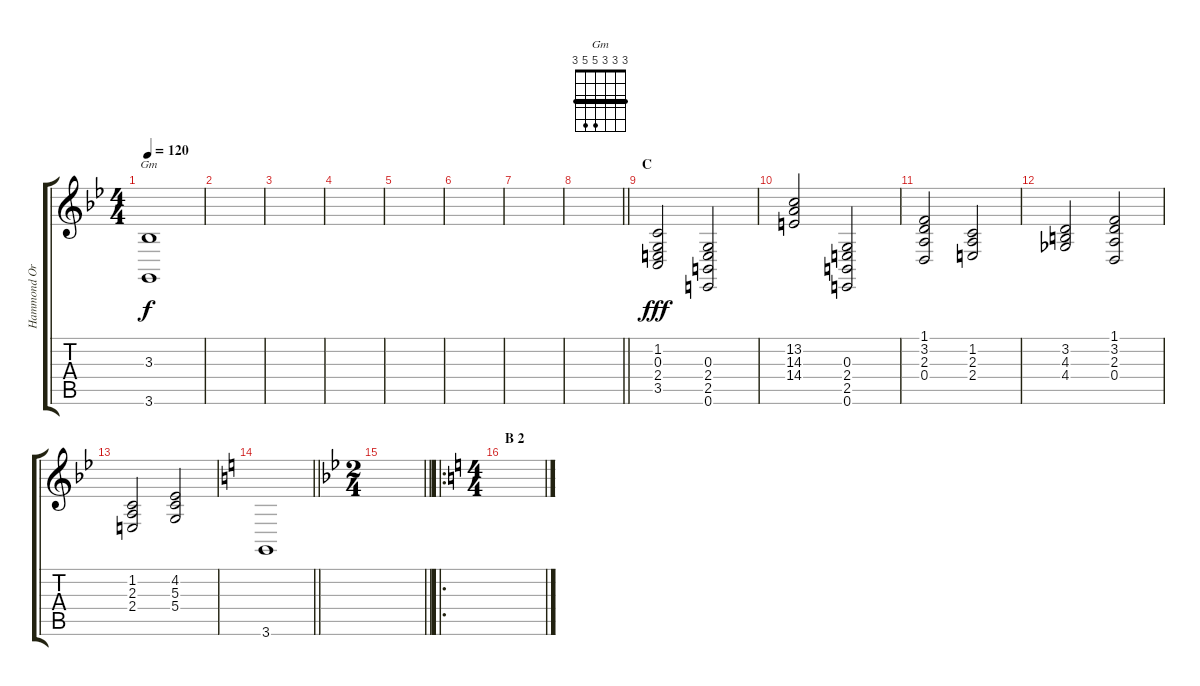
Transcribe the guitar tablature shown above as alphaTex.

\track ("Hammond Organ" "Hammond Or") {instrument drawbarorgan}
\staff {score tabs}
\tuning (E4 B3 G3 D3 A2 E2) {hide}
\chord ("Gm" 3 3 3 5 5 3) {barre 3}
\ts (4 4)
\tempo 120
\clef g2
\ks gminor
(3.3{t} 3.6{t}).1{ch "Gm" dy f} |
|
|
|
|
|
|
\barLineRight lightlight
|
\section ("" "C")
(1.2 0.3 2.4 3.5).2{dy fff} (0.3 2.4 2.5 0.6).2 |
(13.2 14.3 14.4).2 (0.3 2.4 2.5 0.6).2 |
(1.1 3.2 2.3 0.4).2 (1.2 2.3 2.4).2 |
(3.2 4.3 4.4).2 (1.1 3.2 2.3 0.4).2 |
(1.2 2.3 2.4).2 (4.2 5.3 5.4).2 |
\barLineRight lightlight
\ks aminor
3.6.1 |
\ts (2 4)
\barLineRight lightlight
\ks gminor
|
\ro
\ts (4 4)
\section ("" "B 2")
\ks c
